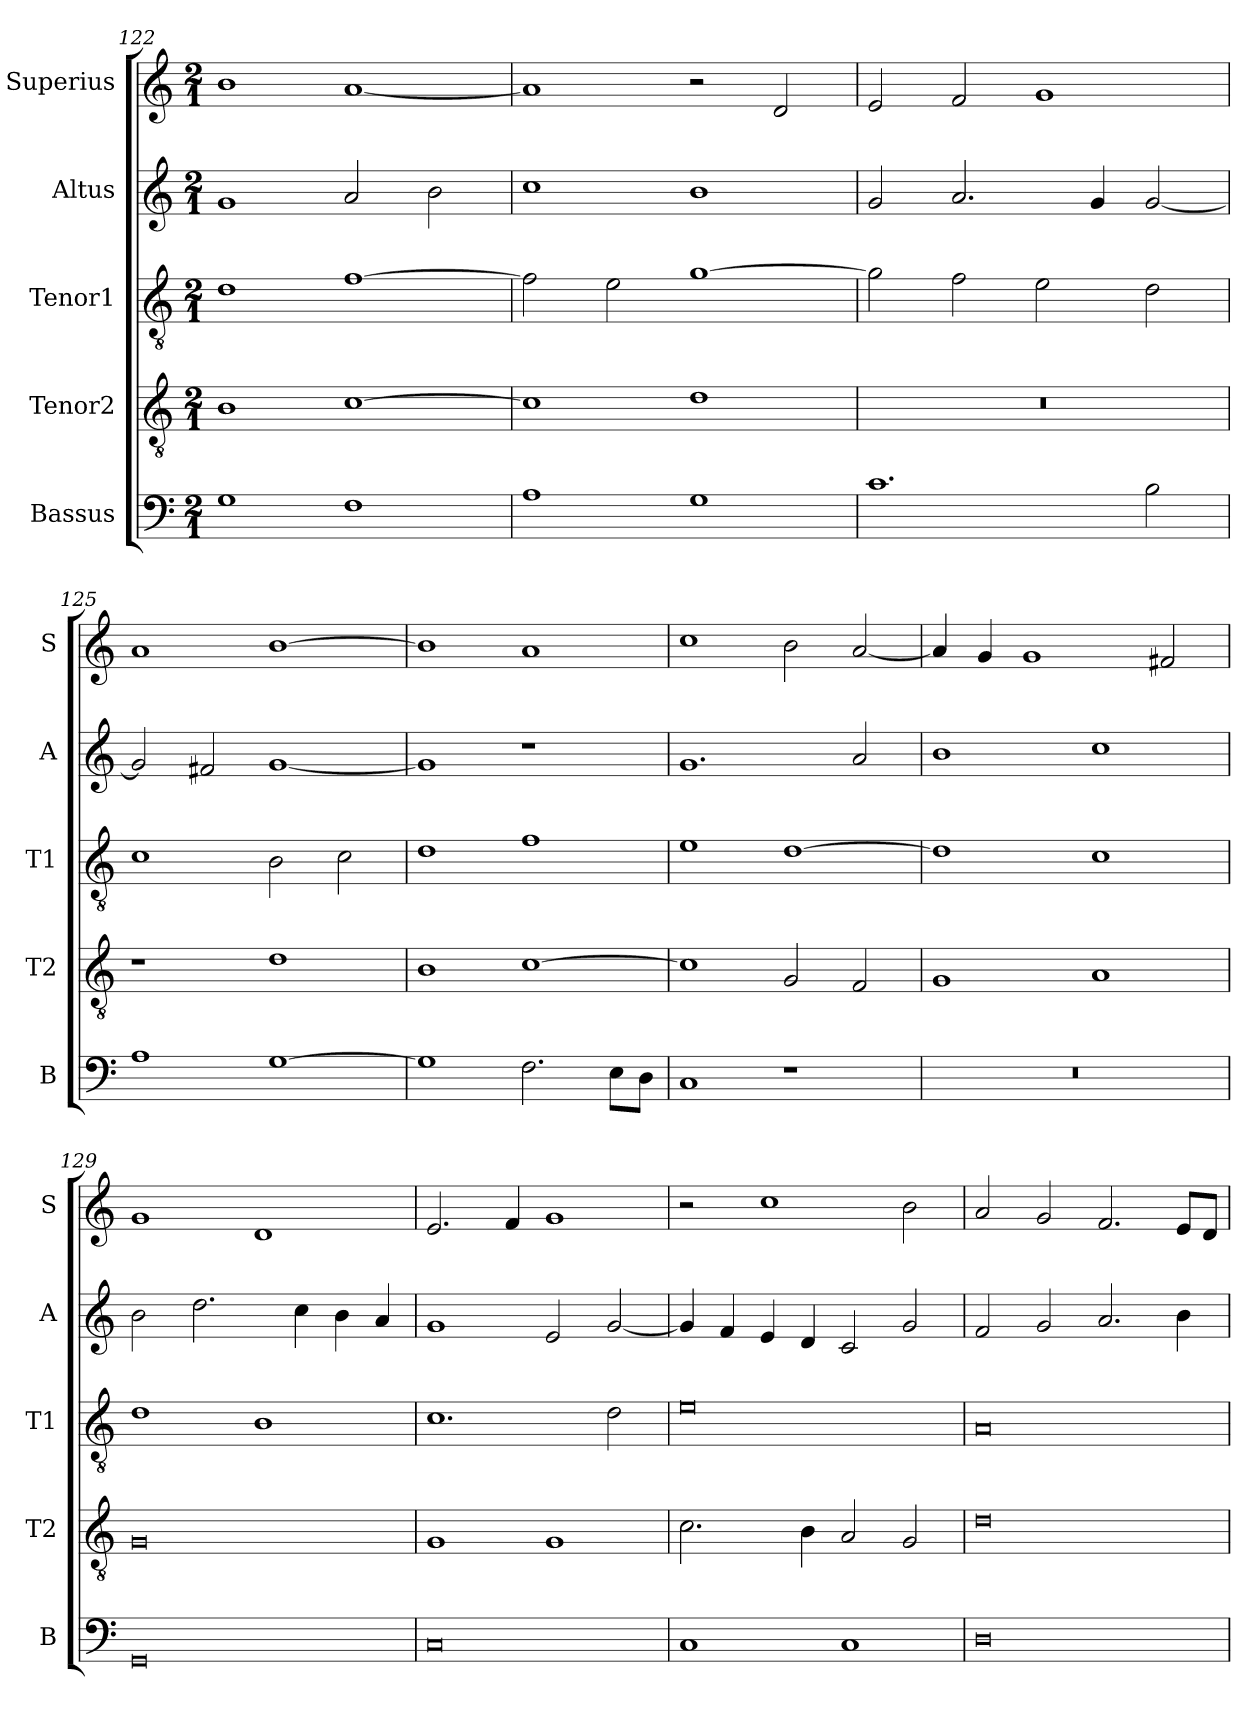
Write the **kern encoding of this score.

**kern	**kern	**kern	**kern	**kern
*part5	*part4	*part3	*part2	*part1
*staff5	*staff4	*staff3	*staff2	*staff1
*I"Bassus	*I"Tenor2	*I"Tenor1	*I"Altus	*I"Superius
*I'B	*I'T2	*I'T1	*I'A	*I'S
*clefF4	*clefGv2	*clefGv2	*clefG2	*clefG2
*k[]	*k[]	*k[]	*k[]	*k[]
*M2/1	*M2/1	*M2/1	*M2/1	*M2/1
=122	=122	=122	=122	=122
1G	1B	1d	1g	1b
1F	[1c	[1f	2a/	[1a
.	.	.	2b\	.
=123	=123	=123	=123	=123
1A	1c]	2f\]	1cc	1a]
.	.	2e\	.	.
1G	1d	[1g	1b	2r
.	.	.	.	2d/
=124	=124	=124	=124	=124
1.c	0r	2g\]	2g/	2e/
.	.	2f\	2.a/	2f/
.	.	2e\	.	1g
.	.	.	4g/	.
2B\	.	2d\	[2g/	.
=125	=125	=125	=125	=125
1A	1r	1c	2g/]	1a
.	.	.	2f#X/	.
[1G	1d	2B\	[1g	[1b
.	.	2c\	.	.
=126	=126	=126	=126	=126
1G]	1B	1d	1g]	1b]
2.F\	[1c	1f	1r	1a
8E\L	.	.	.	.
8D\J	.	.	.	.
=127	=127	=127	=127	=127
1C	1c]	1e	1.g	1cc
1r	2G/	[1d	.	2b\
.	2F/	.	2a/	[2a/
=128	=128	=128	=128	=128
0r	1G	1d]	1b	4a/]
.	.	.	.	4g/
.	.	.	.	1g
.	1A	1c	1cc	.
.	.	.	.	2f#X/
=129	=129	=129	=129	=129
0GG	0G	1d	2b\	1g
.	.	.	2.dd\	.
.	.	1B	.	1d
.	.	.	4cc\	.
.	.	.	4b\	.
.	.	.	4a/	.
=130	=130	=130	=130	=130
0C	1G	1.c	1g	2.e/
.	.	.	.	4f/
.	1G	.	2e/	1g
.	.	2d\	[2g/	.
=131	=131	=131	=131	=131
1C	2.c\	0e	4g/]	2r
.	.	.	4f/	.
.	.	.	4e/	1cc
.	4B\	.	4d/	.
1C	2A/	.	2c/	.
.	2G/	.	2g/	2b\
=132	=132	=132	=132	=132
0D	0d	0A	2f/	2a/
.	.	.	2g/	2g/
.	.	.	2.a/	2.f/
.	.	.	4b\	8e/L
.	.	.	.	8d/J
=	=	=	=	=
*-	*-	*-	*-	*-
